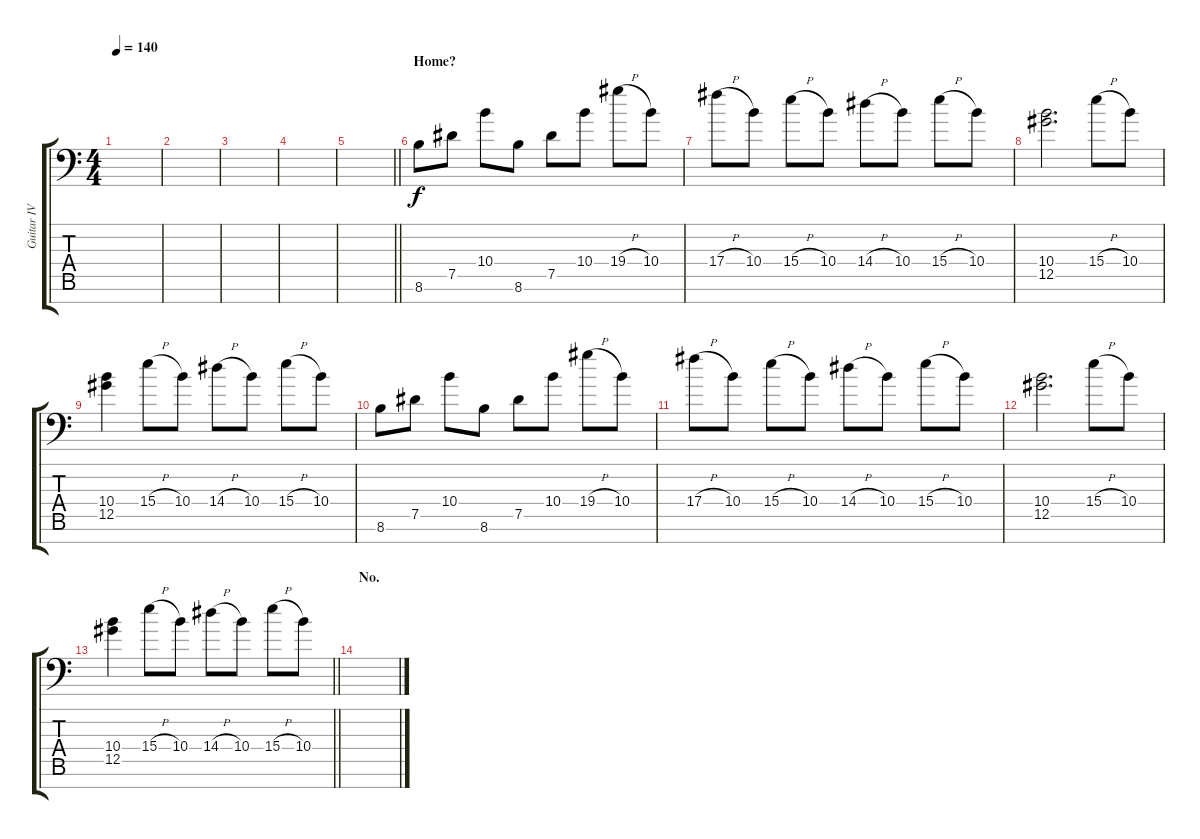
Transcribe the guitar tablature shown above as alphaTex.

\track ("Guitar IV" "Guitar IV") {instrument distortionguitar}
\staff {score tabs}
\tuning (Eb4 Bb3 Gb3 Db3 Ab2 Eb2 Ab1) {hide}
\ts (4 4)
\tempo 140
\clef f4
\ks c
|
|
|
|
\barLineRight lightlight
|
\section ("" "Home?")
8.6.8 7.5.8 10.4.8 8.6.8 7.5.8 10.4.8 19.4{h}.8 10.4.8 |
17.4{h}.8 10.4.8 15.4{h}.8 10.4.8 14.4{h}.8 10.4.8 15.4{h}.8 10.4.8 |
(10.4 12.5).2{d} 15.4{h}.8 10.4.8 |
(10.4 12.5).4 15.4{h}.8 10.4.8 14.4{h}.8 10.4.8 15.4{h}.8 10.4.8 |
8.6.8 7.5.8 10.4.8 8.6.8 7.5.8 10.4.8 19.4{h}.8 10.4.8 |
17.4{h}.8 10.4.8 15.4{h}.8 10.4.8 14.4{h}.8 10.4.8 15.4{h}.8 10.4.8 |
(10.4 12.5).2{d} 15.4{h}.8 10.4.8 |
\barLineRight lightlight
(10.4 12.5).4 15.4{h}.8 10.4.8 14.4{h}.8 10.4.8 15.4{h}.8 10.4.8 |
\section ("" "No.")
